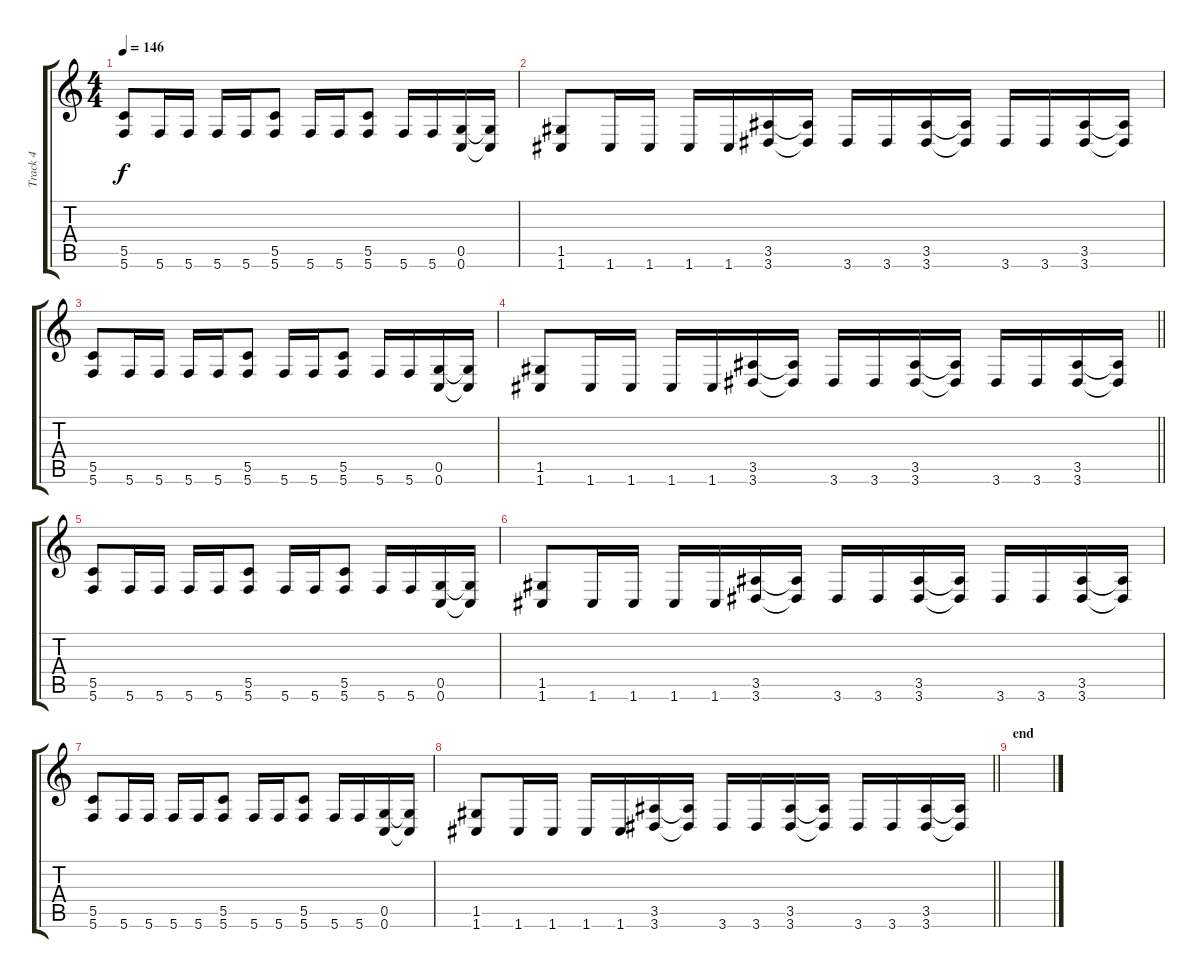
\track ("Track 4" "Track 4") {instrument distortionguitar}
\staff {score tabs}
\tuning (D4 A3 F3 C3 G2 C2) {hide}
\ts (4 4)
\tempo 146
\clef g2
\ks c
(5.5 5.6).8{dy f} 5.6.16 5.6.16 5.6.16 5.6.16 (5.5 5.6).8 5.6.16 5.6.16 (5.5 5.6).8 5.6.16 5.6.16 (0.5 0.6).16 (0.5{t} 0.6{t}).16 |
(1.5 1.6).8 1.6.16 1.6.16 1.6.16 1.6.16 (3.5 3.6).16 (3.5{t} 3.6{t}).16 3.6.16 3.6.16 (3.5 3.6).16 (3.5{t} 3.6{t}).16 3.6.16 3.6.16 (3.5 3.6).16 (3.5{t} 3.6{t}).16 |
(5.5 5.6).8 5.6.16 5.6.16 5.6.16 5.6.16 (5.5 5.6).8 5.6.16 5.6.16 (5.5 5.6).8 5.6.16 5.6.16 (0.5 0.6).16 (0.5{t} 0.6{t}).16 |
\barLineRight lightlight
(1.5 1.6).8 1.6.16 1.6.16 1.6.16 1.6.16 (3.5 3.6).16 (3.5{t} 3.6{t}).16 3.6.16 3.6.16 (3.5 3.6).16 (3.5{t} 3.6{t}).16 3.6.16 3.6.16 (3.5 3.6).16 (3.5{t} 3.6{t}).16 |
(5.5 5.6).8 5.6.16 5.6.16 5.6.16 5.6.16 (5.5 5.6).8 5.6.16 5.6.16 (5.5 5.6).8 5.6.16 5.6.16 (0.5 0.6).16 (0.5{t} 0.6{t}).16 |
(1.5 1.6).8 1.6.16 1.6.16 1.6.16 1.6.16 (3.5 3.6).16 (3.5{t} 3.6{t}).16 3.6.16 3.6.16 (3.5 3.6).16 (3.5{t} 3.6{t}).16 3.6.16 3.6.16 (3.5 3.6).16 (3.5{t} 3.6{t}).16 |
(5.5 5.6).8 5.6.16 5.6.16 5.6.16 5.6.16 (5.5 5.6).8 5.6.16 5.6.16 (5.5 5.6).8 5.6.16 5.6.16 (0.5 0.6).16 (0.5{t} 0.6{t}).16 |
\barLineRight lightlight
(1.5 1.6).8 1.6.16 1.6.16 1.6.16 1.6.16 (3.5 3.6).16 (3.5{t} 3.6{t}).16 3.6.16 3.6.16 (3.5 3.6).16 (3.5{t} 3.6{t}).16 3.6.16 3.6.16 (3.5 3.6).16 (3.5{t} 3.6{t}).16 |
\section ("" "end")
